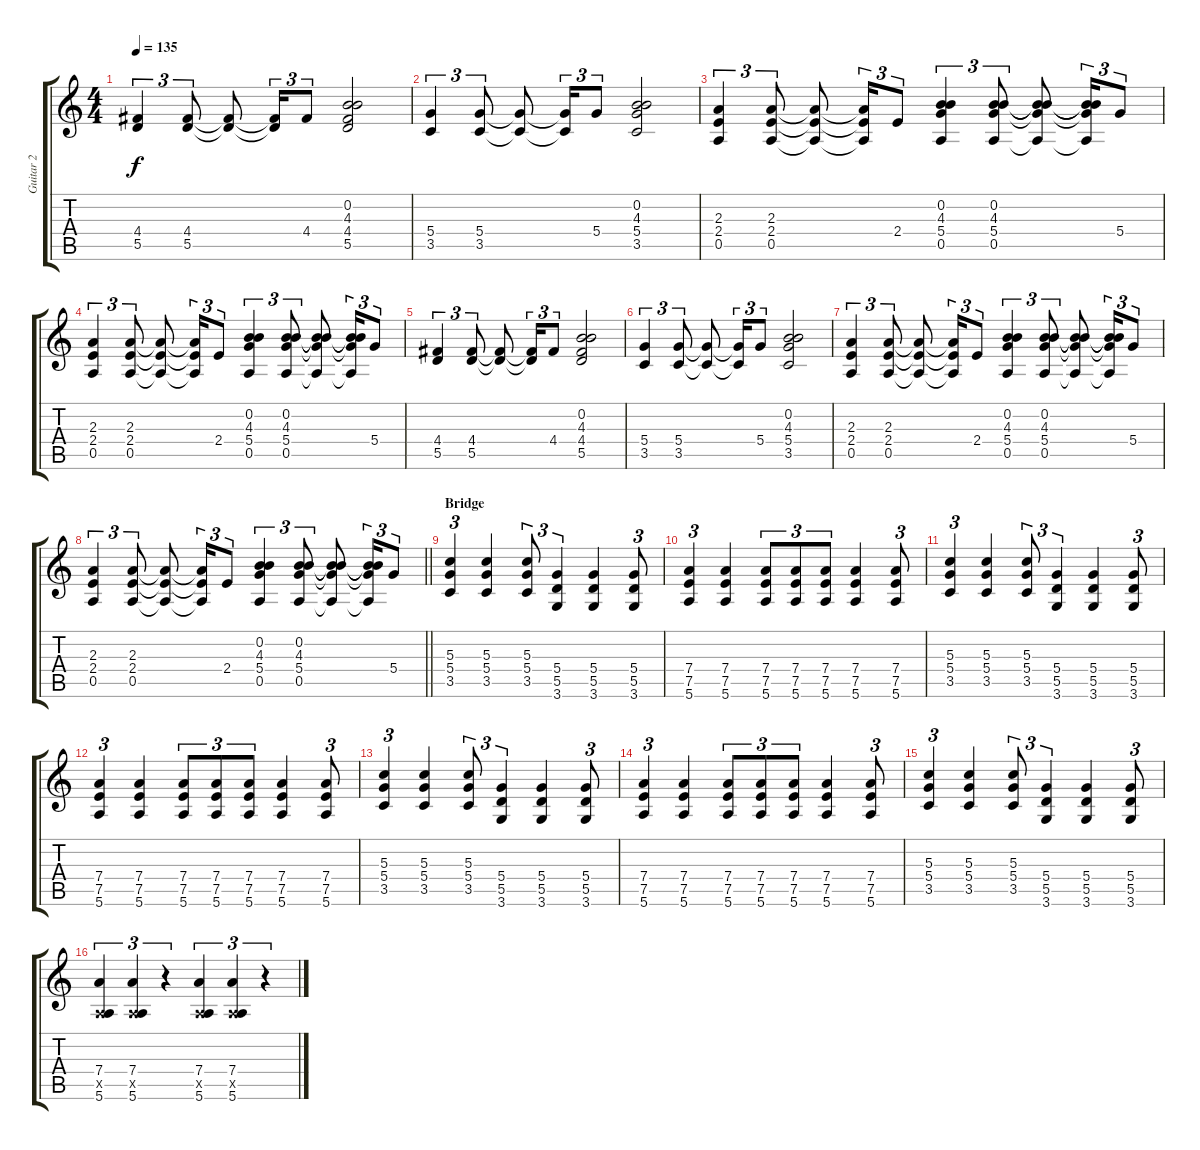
\track ("Guitar 2" "Guitar 2") {instrument distortionguitar}
\staff {score tabs}
\tuning (E4 B3 G3 D3 A2 E2) {hide}
\ts (4 4)
\tempo 135
\clef g2
\ks c
(4.4 5.5).4{tu (3 2) dy f} (4.4 5.5).8{tu (3 2)} (4.4{t} 5.5{t}).8 (4.4{t} 5.5{t}).16{tu (3 2)} 4.4.8{tu (3 2)} (0.2 4.3 4.4 5.5).2 |
(5.4 3.5).4{tu (3 2)} (5.4 3.5).8{tu (3 2)} (5.4{t} 3.5{t}).8 (5.4{t} 3.5{t}).16{tu (3 2)} 5.4.8{tu (3 2)} (0.2 4.3 5.4 3.5).2 |
(2.3 2.4 0.5).4{tu (3 2)} (2.3 2.4 0.5).8{tu (3 2)} (2.3{t} 2.4{t} 0.5{t}).8 (2.3{t} 2.4{t} 0.5{t}).16{tu (3 2)} 2.4.8{tu (3 2)} (0.2 4.3 5.4 0.5).4{tu (3 2)} (0.2 4.3 5.4 0.5).8{tu (3 2)} (0.2{t} 4.3{t} 5.4{t} 0.5{t}).8 (0.2{t} 4.3{t} 5.4{t} 0.5{t}).16{tu (3 2)} 5.4.8{tu (3 2)} |
(2.3 2.4 0.5).4{tu (3 2)} (2.3 2.4 0.5).8{tu (3 2)} (2.3{t} 2.4{t} 0.5{t}).8 (2.3{t} 2.4{t} 0.5{t}).16{tu (3 2)} 2.4.8{tu (3 2)} (0.2 4.3 5.4 0.5).4{tu (3 2)} (0.2 4.3 5.4 0.5).8{tu (3 2)} (0.2{t} 4.3{t} 5.4{t} 0.5{t}).8 (0.2{t} 4.3{t} 5.4{t} 0.5{t}).16{tu (3 2)} 5.4.8{tu (3 2)} |
(4.4 5.5).4{tu (3 2)} (4.4 5.5).8{tu (3 2)} (4.4{t} 5.5{t}).8 (4.4{t} 5.5{t}).16{tu (3 2)} 4.4.8{tu (3 2)} (0.2 4.3 4.4 5.5).2 |
(5.4 3.5).4{tu (3 2)} (5.4 3.5).8{tu (3 2)} (5.4{t} 3.5{t}).8 (5.4{t} 3.5{t}).16{tu (3 2)} 5.4.8{tu (3 2)} (0.2 4.3 5.4 3.5).2 |
(2.3 2.4 0.5).4{tu (3 2)} (2.3 2.4 0.5).8{tu (3 2)} (2.3{t} 2.4{t} 0.5{t}).8 (2.3{t} 2.4{t} 0.5{t}).16{tu (3 2)} 2.4.8{tu (3 2)} (0.2 4.3 5.4 0.5).4{tu (3 2)} (0.2 4.3 5.4 0.5).8{tu (3 2)} (0.2{t} 4.3{t} 5.4{t} 0.5{t}).8 (0.2{t} 4.3{t} 5.4{t} 0.5{t}).16{tu (3 2)} 5.4.8{tu (3 2)} |
\barLineRight lightlight
(2.3 2.4 0.5).4{tu (3 2)} (2.3 2.4 0.5).8{tu (3 2)} (2.3{t} 2.4{t} 0.5{t}).8 (2.3{t} 2.4{t} 0.5{t}).16{tu (3 2)} 2.4.8{tu (3 2)} (0.2 4.3 5.4 0.5).4{tu (3 2)} (0.2 4.3 5.4 0.5).8{tu (3 2)} (0.2{t} 4.3{t} 5.4{t} 0.5{t}).8 (0.2{t} 4.3{t} 5.4{t} 0.5{t}).16{tu (3 2)} 5.4.8{tu (3 2)} |
\section ("" "Bridge")
(5.3 5.4 3.5).4{tu (3 2)} (5.3 5.4 3.5).4 (5.3 5.4 3.5).8{tu (3 2)} (5.4 5.5 3.6).4{tu (3 2)} (5.4 5.5 3.6).4 (5.4 5.5 3.6).8{tu (3 2)} |
(7.4 7.5 5.6).4{tu (3 2)} (7.4 7.5 5.6).4 (7.4 7.5 5.6).8{tu (3 2)} (7.4 7.5 5.6).8{tu (3 2)} (7.4 7.5 5.6).8{tu (3 2)} (7.4 7.5 5.6).4 (7.4 7.5 5.6).8{tu (3 2)} |
(5.3 5.4 3.5).4{tu (3 2)} (5.3 5.4 3.5).4 (5.3 5.4 3.5).8{tu (3 2)} (5.4 5.5 3.6).4{tu (3 2)} (5.4 5.5 3.6).4 (5.4 5.5 3.6).8{tu (3 2)} |
(7.4 7.5 5.6).4{tu (3 2)} (7.4 7.5 5.6).4 (7.4 7.5 5.6).8{tu (3 2)} (7.4 7.5 5.6).8{tu (3 2)} (7.4 7.5 5.6).8{tu (3 2)} (7.4 7.5 5.6).4 (7.4 7.5 5.6).8{tu (3 2)} |
(5.3 5.4 3.5).4{tu (3 2)} (5.3 5.4 3.5).4 (5.3 5.4 3.5).8{tu (3 2)} (5.4 5.5 3.6).4{tu (3 2)} (5.4 5.5 3.6).4 (5.4 5.5 3.6).8{tu (3 2)} |
(7.4 7.5 5.6).4{tu (3 2)} (7.4 7.5 5.6).4 (7.4 7.5 5.6).8{tu (3 2)} (7.4 7.5 5.6).8{tu (3 2)} (7.4 7.5 5.6).8{tu (3 2)} (7.4 7.5 5.6).4 (7.4 7.5 5.6).8{tu (3 2)} |
(5.3 5.4 3.5).4{tu (3 2)} (5.3 5.4 3.5).4 (5.3 5.4 3.5).8{tu (3 2)} (5.4 5.5 3.6).4{tu (3 2)} (5.4 5.5 3.6).4 (5.4 5.5 3.6).8{tu (3 2)} |
(7.4 0.5{x} 5.6).4{tu (3 2)} (7.4 0.5{x} 5.6).4{tu (3 2)} r.4{tu (3 2)} (7.4 0.5{x} 5.6).4{tu (3 2)} (7.4 0.5{x} 5.6).4{tu (3 2)} r.4{tu (3 2)}
